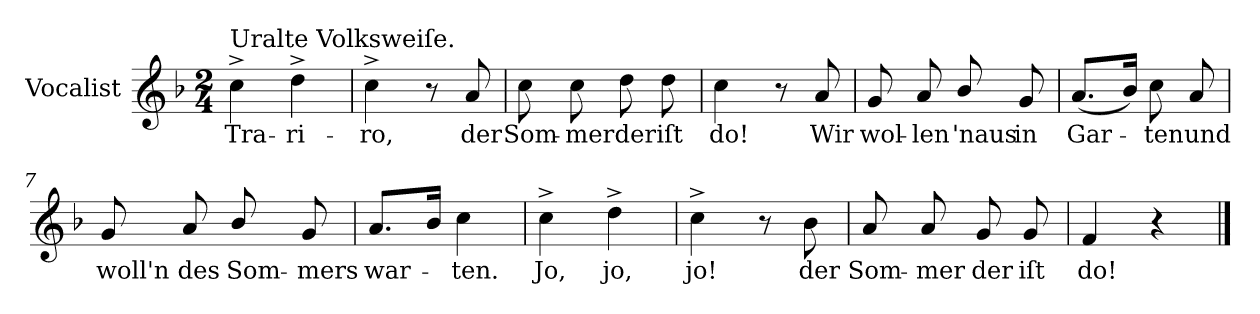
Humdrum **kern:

**kern	**text
*part1	*part1
*staff1	*staff1
*I"Vocalist	*
*k[b-]	*
*F:	*
*M2/4	*
=1	=1
!LO:TX:a:t=Uralte Volksweiſe.	!
4cc^	Tra-
4dd^	-ri-
=2	=2
4cc^	-ro,
8r	.
8a	der
=3	=3
8cc	Som-
8cc	-mer
8dd	der
8dd	iſt
=4	=4
4cc	do!
8r	.
8a	Wir
=5	=5
8g	wol-
8a	-len
8b-/	'naus
8g	in
=6	=6
(8.aL	Gar-
16b-Jk)	.
8cc	-ten
8a	und
=7	=7
8g	woll'n
8a	des
8b-/	Som-
8g	-mers
=8	=8
8.aL	war-
16b-Jk	.
4cc	-ten.
=9	=9
4cc^	Jo,
4dd^	jo,
=10	=10
4cc^	jo!
8r	.
8b-	der
=11	=11
8a	Som-
8a	-mer
8g	der
8g	iſt
=12	=12
4f	do!
4r	.
==	==
*-	*-
